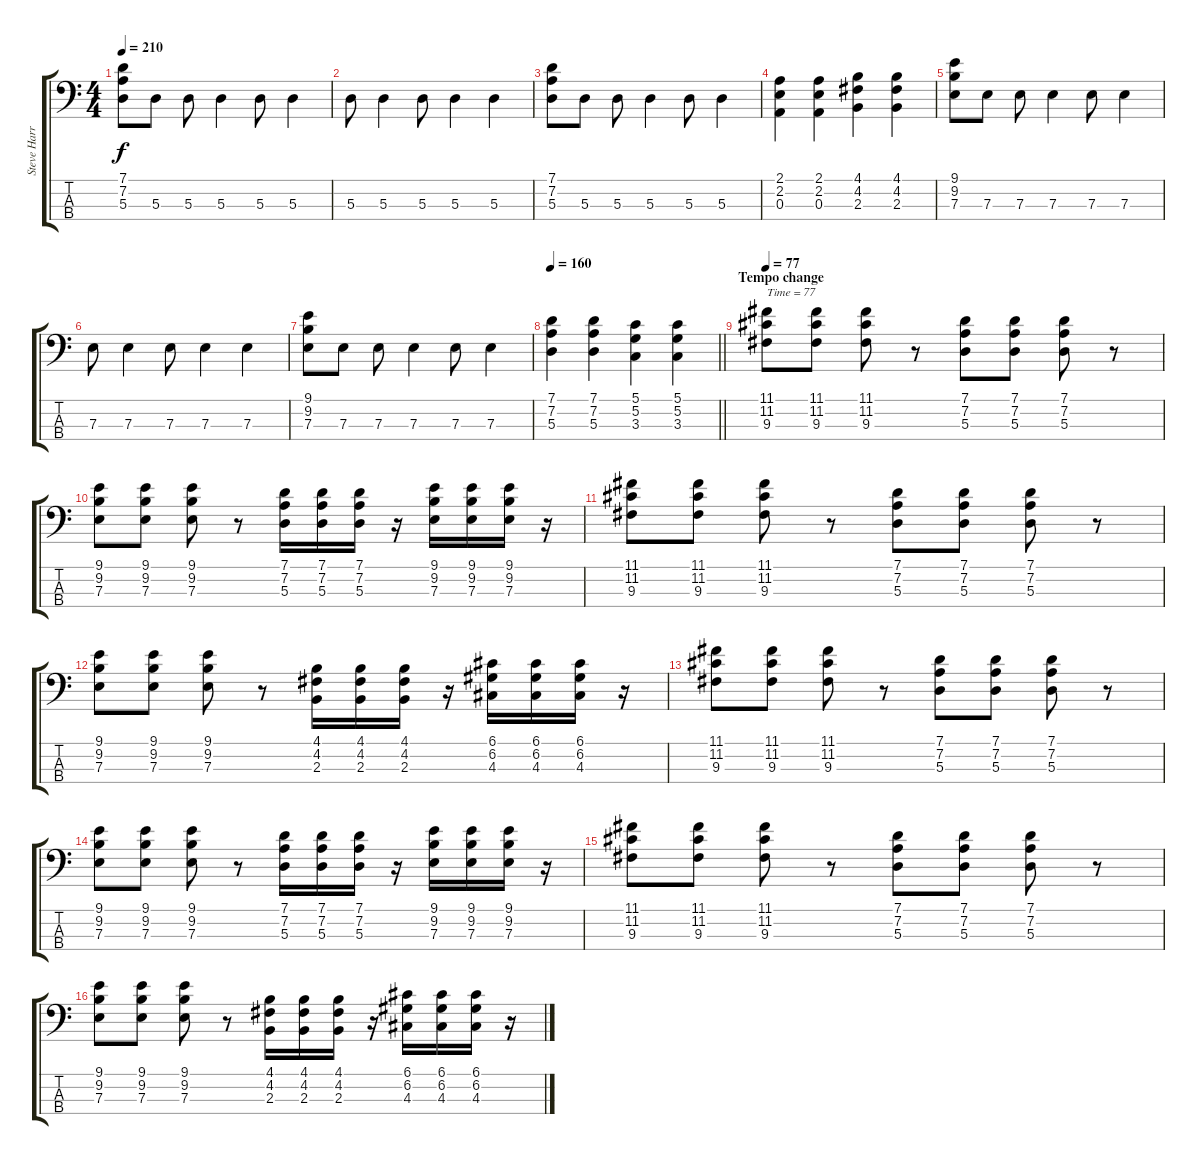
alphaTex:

\track ("Steve Harris" "Steve Harr") {instrument electricbassfinger}
\staff {score tabs}
\tuning (G2 D2 A1 E1) {hide}
\ts (4 4)
\tempo 210
\clef f4
\ks c
(7.1 7.2 5.3).8{dy f} 5.3.8 5.3.8 5.3.4 5.3.8 5.3.4 |
5.3.8 5.3.4 5.3.8 5.3.4 5.3.4 |
(7.1 7.2 5.3).8 5.3.8 5.3.8 5.3.4 5.3.8 5.3.4 |
(2.1 2.2 0.3).4 (2.1 2.2 0.3).4 (4.1 4.2 2.3).4 (4.1 4.2 2.3).4 |
(9.1 9.2 7.3).8 7.3.8 7.3.8 7.3.4 7.3.8 7.3.4 |
7.3.8 7.3.4 7.3.8 7.3.4 7.3.4 |
(9.1 9.2 7.3).8 7.3.8 7.3.8 7.3.4 7.3.8 7.3.4 |
\tempo 160
\barLineRight lightlight
(7.1 7.2 5.3).4 (7.1 7.2 5.3).4 (5.1 5.2 3.3).4 (5.1 5.2 3.3).4 |
\section ("" "Tempo change")
\tempo 77
(11.1 11.2 9.3).8{txt "Time = 77"} (11.1 11.2 9.3).8 (11.1 11.2 9.3).8 r.8 (7.1 7.2 5.3).8 (7.1 7.2 5.3).8 (7.1 7.2 5.3).8 r.8 |
(9.1 9.2 7.3).8 (9.1 9.2 7.3).8 (9.1 9.2 7.3).8 r.8 (7.1 7.2 5.3).16 (7.1 7.2 5.3).16 (7.1 7.2 5.3).16 r.16 (9.1 9.2 7.3).16 (9.1 9.2 7.3).16 (9.1 9.2 7.3).16 r.16 |
(11.1 11.2 9.3).8 (11.1 11.2 9.3).8 (11.1 11.2 9.3).8 r.8 (7.1 7.2 5.3).8 (7.1 7.2 5.3).8 (7.1 7.2 5.3).8 r.8 |
(9.1 9.2 7.3).8 (9.1 9.2 7.3).8 (9.1 9.2 7.3).8 r.8 (4.1 4.2 2.3).16 (4.1 4.2 2.3).16 (4.1 4.2 2.3).16 r.16 (6.1 6.2 4.3).16 (6.1 6.2 4.3).16 (6.1 6.2 4.3).16 r.16 |
(11.1 11.2 9.3).8 (11.1 11.2 9.3).8 (11.1 11.2 9.3).8 r.8 (7.1 7.2 5.3).8 (7.1 7.2 5.3).8 (7.1 7.2 5.3).8 r.8 |
(9.1 9.2 7.3).8 (9.1 9.2 7.3).8 (9.1 9.2 7.3).8 r.8 (7.1 7.2 5.3).16 (7.1 7.2 5.3).16 (7.1 7.2 5.3).16 r.16 (9.1 9.2 7.3).16 (9.1 9.2 7.3).16 (9.1 9.2 7.3).16 r.16 |
(11.1 11.2 9.3).8 (11.1 11.2 9.3).8 (11.1 11.2 9.3).8 r.8 (7.1 7.2 5.3).8 (7.1 7.2 5.3).8 (7.1 7.2 5.3).8 r.8 |
(9.1 9.2 7.3).8 (9.1 9.2 7.3).8 (9.1 9.2 7.3).8 r.8 (4.1 4.2 2.3).16 (4.1 4.2 2.3).16 (4.1 4.2 2.3).16 r.16 (6.1 6.2 4.3).16 (6.1 6.2 4.3).16 (6.1 6.2 4.3).16 r.16
